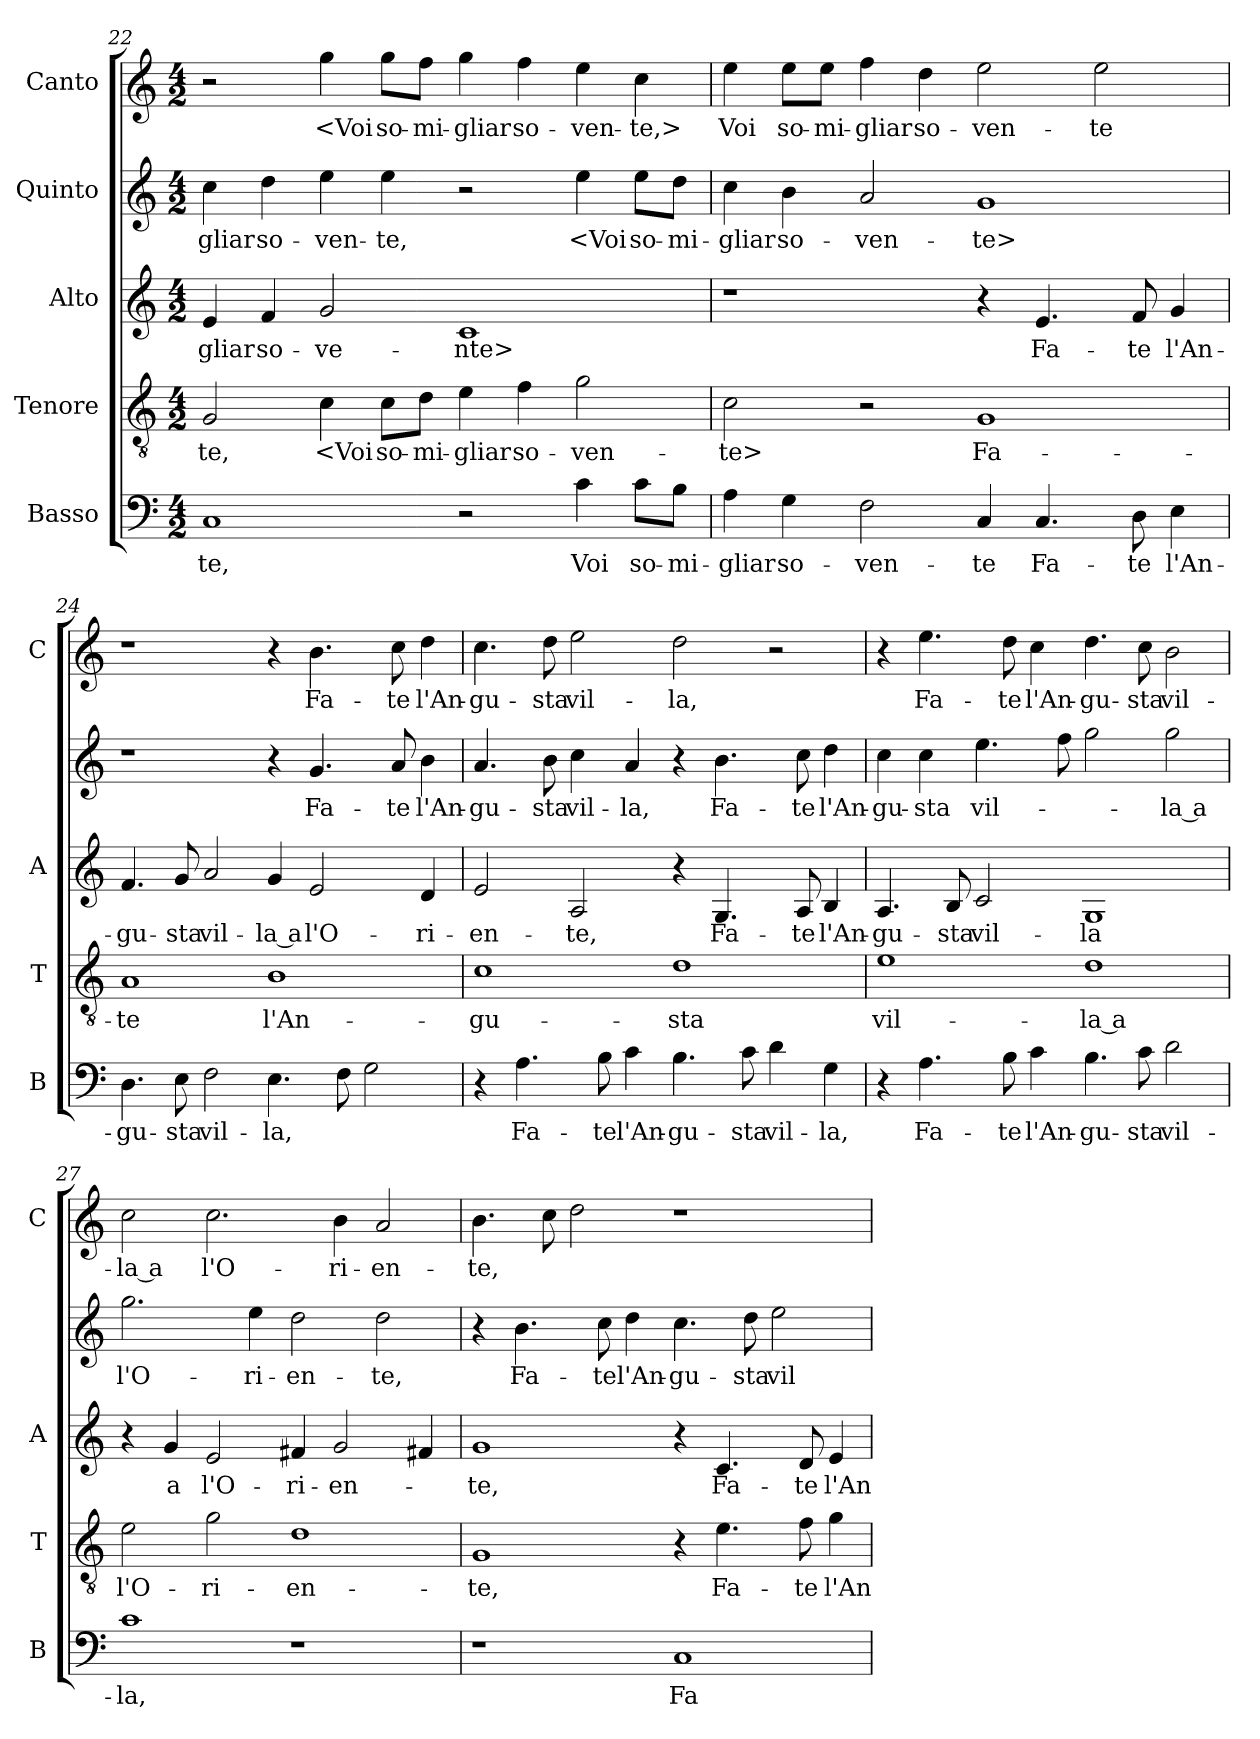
**kern	**text	**kern	**text	**kern	**text	**kern	**text	**kern	**text
*part5	*part5	*part4	*part4	*part3	*part3	*part2	*part2	*part1	*part1
*staff5	*staff5	*staff4	*staff4	*staff3	*staff3	*staff2	*staff2	*staff1	*staff1
*I"Basso	*	*I"Tenore	*	*I"Alto	*	*I"Quinto	*	*I"Canto	*
*I'B	*	*I'T	*	*I'A	*	*	*	*I'C	*
*clefF4	*	*clefGv2	*	*clefG2	*	*clefG2	*	*clefG2	*
*k[]	*	*k[]	*	*k[]	*	*k[]	*	*k[]	*
*C:	*	*C:	*	*C:	*	*C:	*	*C:	*
*M4/2	*	*M4/2	*	*M4/2	*	*M4/2	*	*M4/2	*
=22	=22	=22	=22	=22	=22	=22	=22	=22	=22
1C	-te,	2G	-te,	4e	-gliar	4cc	-gliar	2r	.
.	.	.	.	4f	so-	4dd	so-	.	.
.	.	4c	<Voi	2g	-ve-	4ee	-ven-	4gg	<Voi
.	.	8c\L	so-	.	.	4ee	-te,	8gg\L	so-
.	.	8d\J	-mi-	.	.	.	.	8ff\J	-mi-
2r	.	4e	-gliar	1c	-nte>	2r	.	4gg	-gliar
.	.	4f	so-	.	.	.	.	4ff	so-
4c	Voi	2g	-ven-	.	.	4ee	<Voi	4ee	-ven-
8c\L	so-	.	.	.	.	8ee\L	so-	4cc	-te,>
8B\J	-mi-	.	.	.	.	8dd\J	-mi-	.	.
=23	=23	=23	=23	=23	=23	=23	=23	=23	=23
4A	-gliar	2c	-te>	1r	.	4cc	-gliar	4ee	Voi
4G	so-	.	.	.	.	4b	so-	8ee\L	so-
.	.	.	.	.	.	.	.	8ee\J	-mi-
2F	-ven-	2r	.	.	.	2a	-ven-	4ff	-gliar
.	.	.	.	.	.	.	.	4dd	so-
4C	-te	1G	Fa-	4r	.	1g	-te>	2ee	-ven-
4.C	Fa-	.	.	4.e	Fa-	.	.	.	.
.	.	.	.	.	.	.	.	2ee	-te
8D	-te	.	.	8f	-te	.	.	.	.
4E	l'An-	.	.	4g	l'An-	.	.	.	.
=24	=24	=24	=24	=24	=24	=24	=24	=24	=24
4.D	-gu-	1A	-te	4.f	-gu-	1r	.	1r	.
8E	-sta	.	.	8g	-sta	.	.	.	.
2F	vil-	.	.	2a	vil-	.	.	.	.
4.E	-la,	1B	l'An-	4g	-la a	4r	.	4r	.
.	.	.	.	2e	l'O-	4.g	Fa-	4.b	Fa-
8F	.	.	.	.	.	.	.	.	.
2G	.	.	.	.	.	.	.	.	.
.	.	.	.	.	.	8a	-te	8cc	-te
.	.	.	.	4d	-ri-	4b	l'An-	4dd	l'An-
=25	=25	=25	=25	=25	=25	=25	=25	=25	=25
4r	.	1c	-gu-	2e	-en-	4.a	-gu-	4.cc	-gu-
4.A	Fa-	.	.	.	.	.	.	.	.
.	.	.	.	.	.	8b	-sta	8dd	-sta
.	.	.	.	2A	-te,	4cc	vil-	2ee	vil-
8B	-te	.	.	.	.	.	.	.	.
4c	l'An-	.	.	.	.	4a	-la,	.	.
4.B	-gu-	1d	-sta	4r	.	4r	.	2dd	-la,
.	.	.	.	4.G	Fa-	4.b	Fa-	.	.
8c	-sta	.	.	.	.	.	.	.	.
4d	vil-	.	.	.	.	.	.	2r	.
.	.	.	.	8A	-te	8cc	-te	.	.
4G	-la,	.	.	4B	l'An-	4dd	l'An-	.	.
=26	=26	=26	=26	=26	=26	=26	=26	=26	=26
4r	.	1e	vil-	4.A	-gu-	4cc	-gu-	4r	.
4.A	Fa-	.	.	.	.	4cc	-sta	4.ee	Fa-
.	.	.	.	8B	-sta	.	.	.	.
.	.	.	.	2c	vil-	4.ee	vil-	.	.
8B	-te	.	.	.	.	.	.	8dd	-te
4c	l'An-	.	.	.	.	.	.	4cc	l'An-
.	.	.	.	.	.	8ff	.	.	.
4.B	-gu-	1d	-la a	1G	-la	2gg	.	4.dd	-gu-
8c	-sta	.	.	.	.	.	.	8cc	-sta
2d	vil-	.	.	.	.	2gg	-la a	2b	vil-
=27	=27	=27	=27	=27	=27	=27	=27	=27	=27
1c	-la,	2e	l'O-	4r	.	2.gg	l'O-	2cc	-la a
.	.	.	.	4g	a	.	.	.	.
.	.	2g	-ri-	2e	l'O-	.	.	2.cc	l'O-
.	.	.	.	.	.	4ee	-ri-	.	.
1r	.	1d	-en-	4f#X	-ri-	2dd	-en-	.	.
.	.	.	.	2g	-en-	.	.	4b	-ri-
.	.	.	.	.	.	2dd	-te,	2a	-en-
.	.	.	.	4f#X	.	.	.	.	.
=28	=28	=28	=28	=28	=28	=28	=28	=28	=28
1r	.	1G	-te,	1g	-te,	4r	.	4.b	-te,
.	.	.	.	.	.	4.b	Fa-	.	.
.	.	.	.	.	.	.	.	8cc	.
.	.	.	.	.	.	.	.	2dd	.
.	.	.	.	.	.	8cc	-te	.	.
.	.	.	.	.	.	4dd	l'An-	.	.
1C	Fa-	4r	.	4r	.	4.cc	-gu-	1r	.
.	.	4.e	Fa-	4.c	Fa-	.	.	.	.
.	.	.	.	.	.	8dd	-sta	.	.
.	.	.	.	.	.	2ee	vil-	.	.
.	.	8f	-te	8d	-te	.	.	.	.
.	.	4g	l'An-	4e	l'An-	.	.	.	.
=	=	=	=	=	=	=	=	=	=
*-	*-	*-	*-	*-	*-	*-	*-	*-	*-
